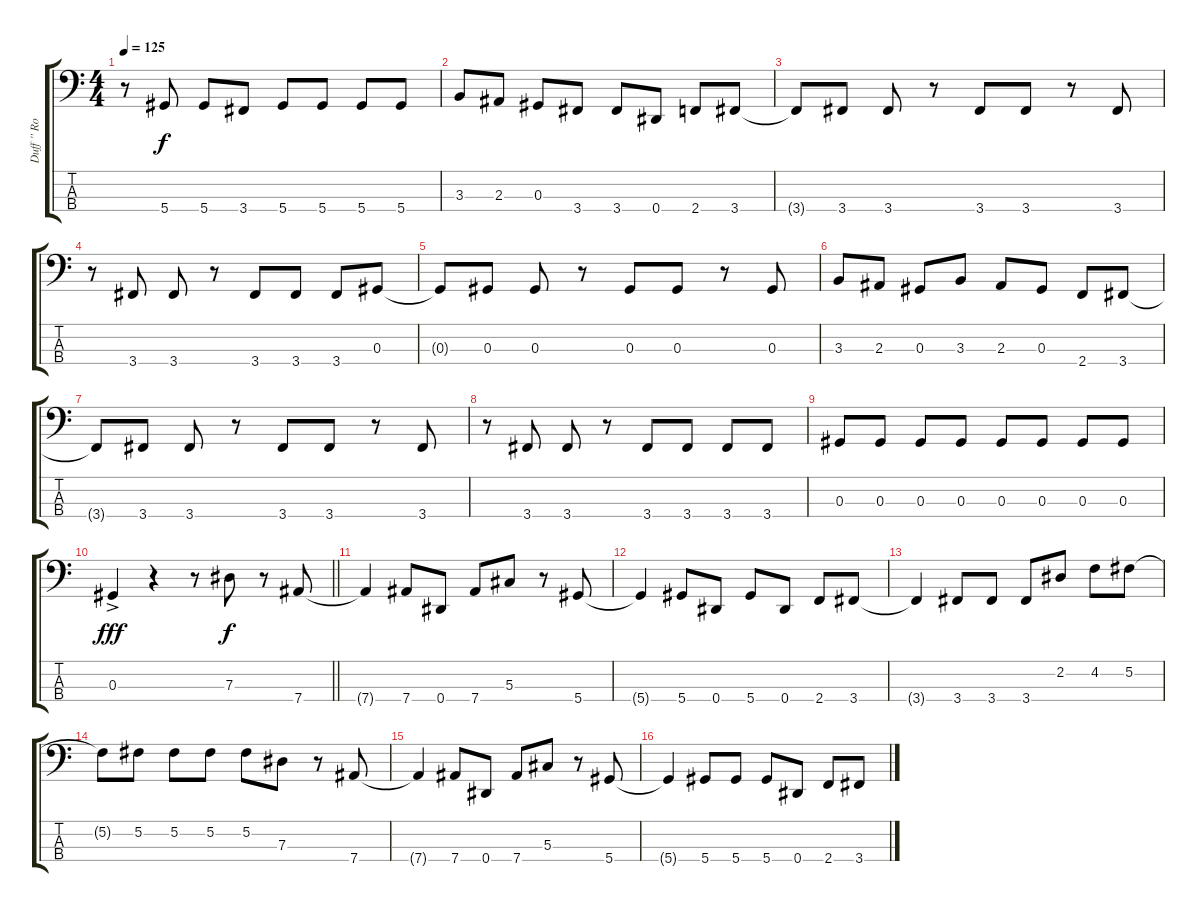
\track ("Duff '' Rose '' Mckangan" "Duff '' Ro") {instrument electricbasspick}
\staff {score tabs}
\tuning (Gb2 Db2 Ab1 Eb1) {hide}
\ts (4 4)
\tempo 125
\clef f4
\ks c
r.8{dy f} 5.4.8 5.4.8 3.4.8 5.4.8 5.4.8 5.4.8 5.4.8 |
3.3.8 2.3.8 0.3.8 3.4.8 3.4.8 0.4.8 2.4.8 3.4.8 |
3.4{t}.8 3.4.8 3.4.8 r.8 3.4.8 3.4.8 r.8 3.4.8 |
r.8 3.4.8 3.4.8 r.8 3.4.8 3.4.8 3.4.8 0.3.8 |
0.3{t}.8 0.3.8 0.3.8 r.8 0.3.8 0.3.8 r.8 0.3.8 |
3.3.8 2.3.8 0.3.8 3.3.8 2.3.8 0.3.8 2.4.8 3.4.8 |
3.4{t}.8 3.4.8 3.4.8 r.8 3.4.8 3.4.8 r.8 3.4.8 |
r.8 3.4.8 3.4.8 r.8 3.4.8 3.4.8 3.4.8 3.4.8 |
0.3.8 0.3.8 0.3.8 0.3.8 0.3.8 0.3.8 0.3.8 0.3.8 |
\barLineRight lightlight
0.3{ac}.4{dy fff} r.4 r.8 7.3.8{dy f} r.8 7.4.8 |
7.4{t}.4 7.4.8 0.4.8 7.4.8 5.3.8 r.8 5.4.8 |
5.4{t}.4 5.4.8 0.4.8 5.4.8 0.4.8 2.4.8 3.4.8 |
3.4{t}.4 3.4.8 3.4.8 3.4.8 2.2.8 4.2.8 5.2.8 |
5.2{t}.8 5.2.8 5.2.8 5.2.8 5.2.8 7.3.8 r.8 7.4.8 |
7.4{t}.4 7.4.8 0.4.8 7.4.8 5.3.8 r.8 5.4.8 |
5.4{t}.4 5.4.8 5.4.8 5.4.8 0.4.8 2.4.8 3.4.8
